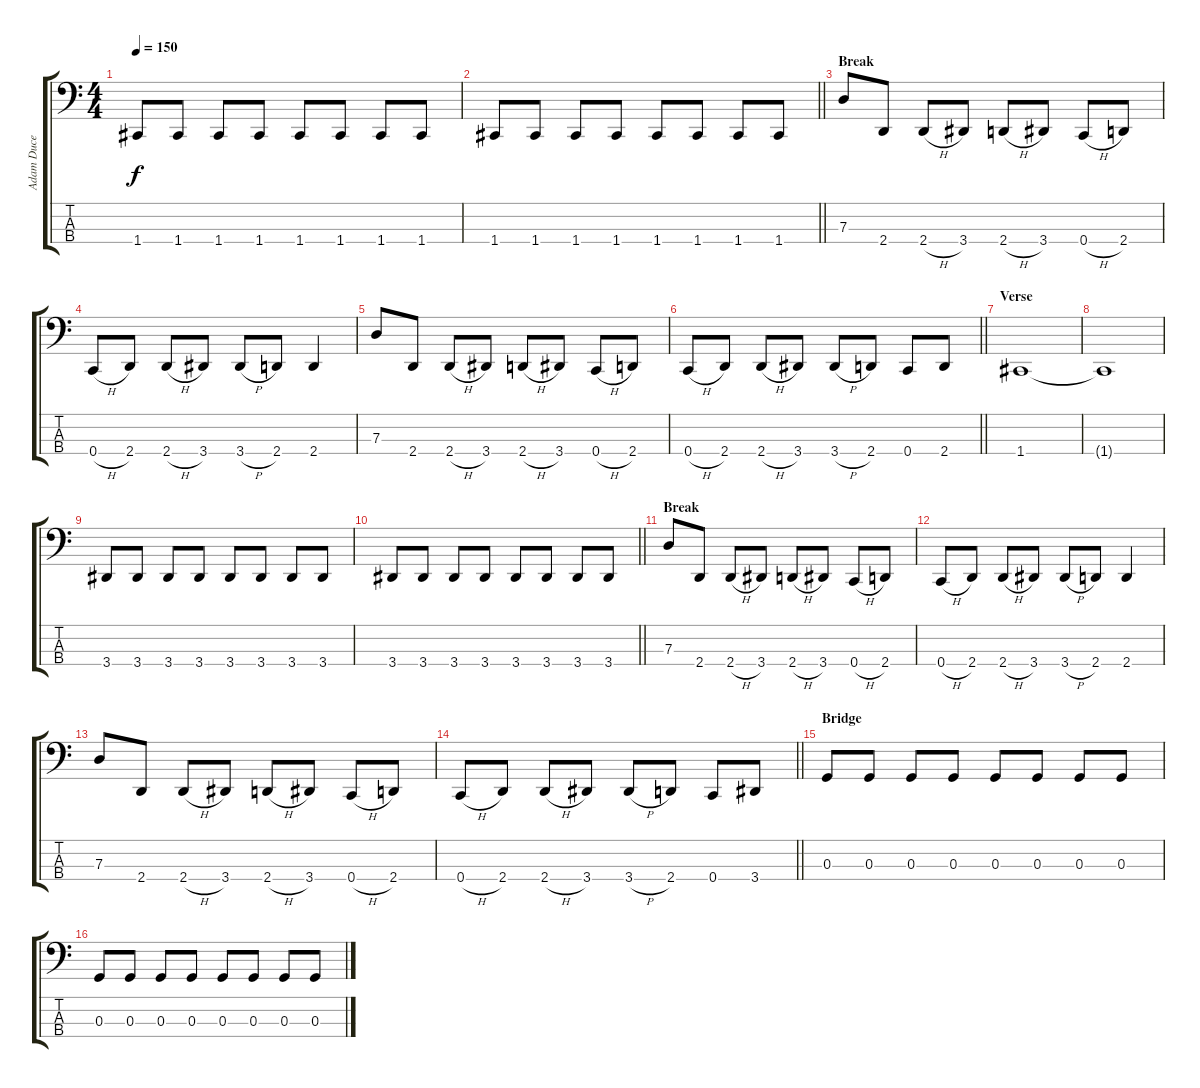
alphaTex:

\track ("Adam Duce" "Adam Duce") {instrument electricbasspick}
\staff {score tabs}
\tuning (F2 C2 G1 C1) {hide}
\ts (4 4)
\tempo 150
\clef f4
\ks c
1.4.8{dy f} 1.4.8 1.4.8 1.4.8 1.4.8 1.4.8 1.4.8 1.4.8 |
\barLineRight lightlight
1.4.8 1.4.8 1.4.8 1.4.8 1.4.8 1.4.8 1.4.8 1.4.8 |
\section ("" "Break")
7.3.8 2.4.8 2.4{h}.8 3.4.8 2.4{h}.8 3.4.8 0.4{h}.8 2.4.8 |
0.4{h}.8 2.4.8 2.4{h}.8 3.4.8 3.4{h}.8 2.4.8 2.4.4 |
7.3.8 2.4.8 2.4{h}.8 3.4.8 2.4{h}.8 3.4.8 0.4{h}.8 2.4.8 |
\barLineRight lightlight
0.4{h}.8 2.4.8 2.4{h}.8 3.4.8 3.4{h}.8 2.4.8 0.4.8 2.4.8 |
\section ("" "Verse")
1.4.1 |
1.4{t}.1 |
3.4.8 3.4.8 3.4.8 3.4.8 3.4.8 3.4.8 3.4.8 3.4.8 |
\barLineRight lightlight
3.4.8 3.4.8 3.4.8 3.4.8 3.4.8 3.4.8 3.4.8 3.4.8 |
\section ("" "Break")
7.3.8 2.4.8 2.4{h}.8 3.4.8 2.4{h}.8 3.4.8 0.4{h}.8 2.4.8 |
0.4{h}.8 2.4.8 2.4{h}.8 3.4.8 3.4{h}.8 2.4.8 2.4.4 |
7.3.8 2.4.8 2.4{h}.8 3.4.8 2.4{h}.8 3.4.8 0.4{h}.8 2.4.8 |
\barLineRight lightlight
0.4{h}.8 2.4.8 2.4{h}.8 3.4.8 3.4{h}.8 2.4.8 0.4.8 3.4.8 |
\section ("" "Bridge")
0.3.8 0.3.8 0.3.8 0.3.8 0.3.8 0.3.8 0.3.8 0.3.8 |
0.3.8 0.3.8 0.3.8 0.3.8 0.3.8 0.3.8 0.3.8 0.3.8
